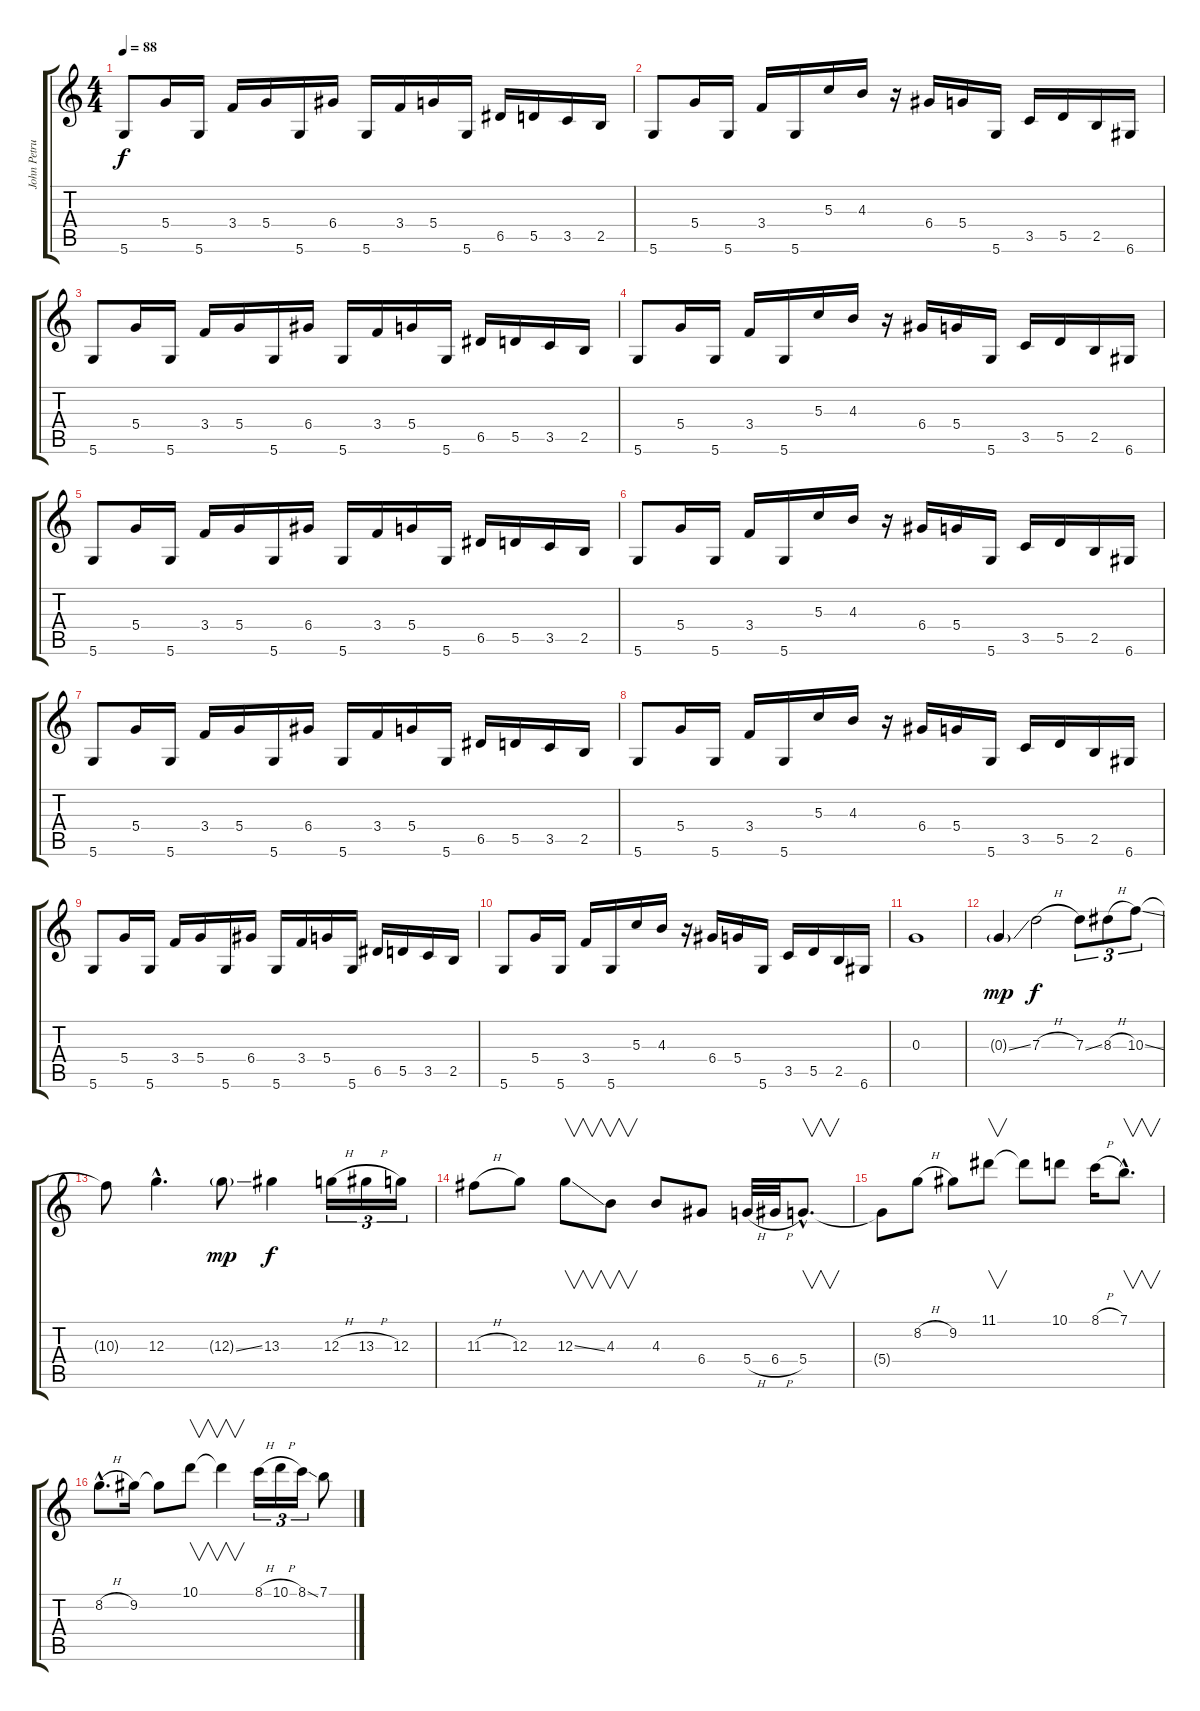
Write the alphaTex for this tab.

\track ("John Petrucci - 6 Strings Guitar Dropped" "John Petru") {instrument acousticguitarsteel}
\staff {score tabs}
\tuning (E4 B3 G3 D3 A2 D2) {hide}
\ts (4 4)
\tempo 88
\clef g2
\ks c
5.6.8{dy f} 5.4.16 5.6.16 3.4.16 5.4.16 5.6.16 6.4.16 5.6.16 3.4.16 5.4.16 5.6.16 6.5.16 5.5.16 3.5.16 2.5.16 |
5.6.8 5.4.16 5.6.16 3.4.16 5.6.16 5.3.16 4.3.16 r.16 6.4.16 5.4.16 5.6.16 3.5.16 5.5.16 2.5.16 6.6.16 |
5.6.8 5.4.16 5.6.16 3.4.16 5.4.16 5.6.16 6.4.16 5.6.16 3.4.16 5.4.16 5.6.16 6.5.16 5.5.16 3.5.16 2.5.16 |
5.6.8 5.4.16 5.6.16 3.4.16 5.6.16 5.3.16 4.3.16 r.16 6.4.16 5.4.16 5.6.16 3.5.16 5.5.16 2.5.16 6.6.16 |
5.6.8 5.4.16 5.6.16 3.4.16 5.4.16 5.6.16 6.4.16 5.6.16 3.4.16 5.4.16 5.6.16 6.5.16 5.5.16 3.5.16 2.5.16 |
5.6.8 5.4.16 5.6.16 3.4.16 5.6.16 5.3.16 4.3.16 r.16 6.4.16 5.4.16 5.6.16 3.5.16 5.5.16 2.5.16 6.6.16 |
5.6.8 5.4.16 5.6.16 3.4.16 5.4.16 5.6.16 6.4.16 5.6.16 3.4.16 5.4.16 5.6.16 6.5.16 5.5.16 3.5.16 2.5.16 |
5.6.8 5.4.16 5.6.16 3.4.16 5.6.16 5.3.16 4.3.16 r.16 6.4.16 5.4.16 5.6.16 3.5.16 5.5.16 2.5.16 6.6.16 |
5.6.8 5.4.16 5.6.16 3.4.16 5.4.16 5.6.16 6.4.16 5.6.16 3.4.16 5.4.16 5.6.16 6.5.16 5.5.16 3.5.16 2.5.16 |
5.6.8 5.4.16 5.6.16 3.4.16 5.6.16 5.3.16 4.3.16 r.16 6.4.16 5.4.16 5.6.16 3.5.16 5.5.16 2.5.16 6.6.16 |
0.3.1 |
0.3{ss g}.4{dy mp} 7.3{h}.2{dy f} 7.3{ss}.8{tu (3 2)} 8.3{h}.8{tu (3 2)} 10.3{ss}.8{tu (3 2)} |
10.3{t}.8 12.3{hac}.4{d} 12.3{ss g}.8{dy mp} 13.3.4{dy f} 12.3{h}.16{tu (3 2)} 13.3{h}.16{tu (3 2)} 12.3.16{tu (3 2)} |
11.3{h}.8 12.3.8 12.3{ss}.8{v} 4.3.8{v} 4.3.8 6.4.8 5.4{h}.32 6.4{h}.32 5.4{hac}.8{v d} |
5.4{t}.8 8.2{h}.8 9.2.8 11.1.8{v} 11.1{t}.8 10.1.8 8.1{h}.16 7.1{hac}.8{v d} |
8.2{h hac}.8{d} 9.2.16 9.2{t}.8 10.1.8{v} 10.1{t}.4{v} 8.1{h}.16{tu (3 2)} 10.1{h}.16{tu (3 2)} 8.1{ss}.16{tu (3 2)} 7.1.8
